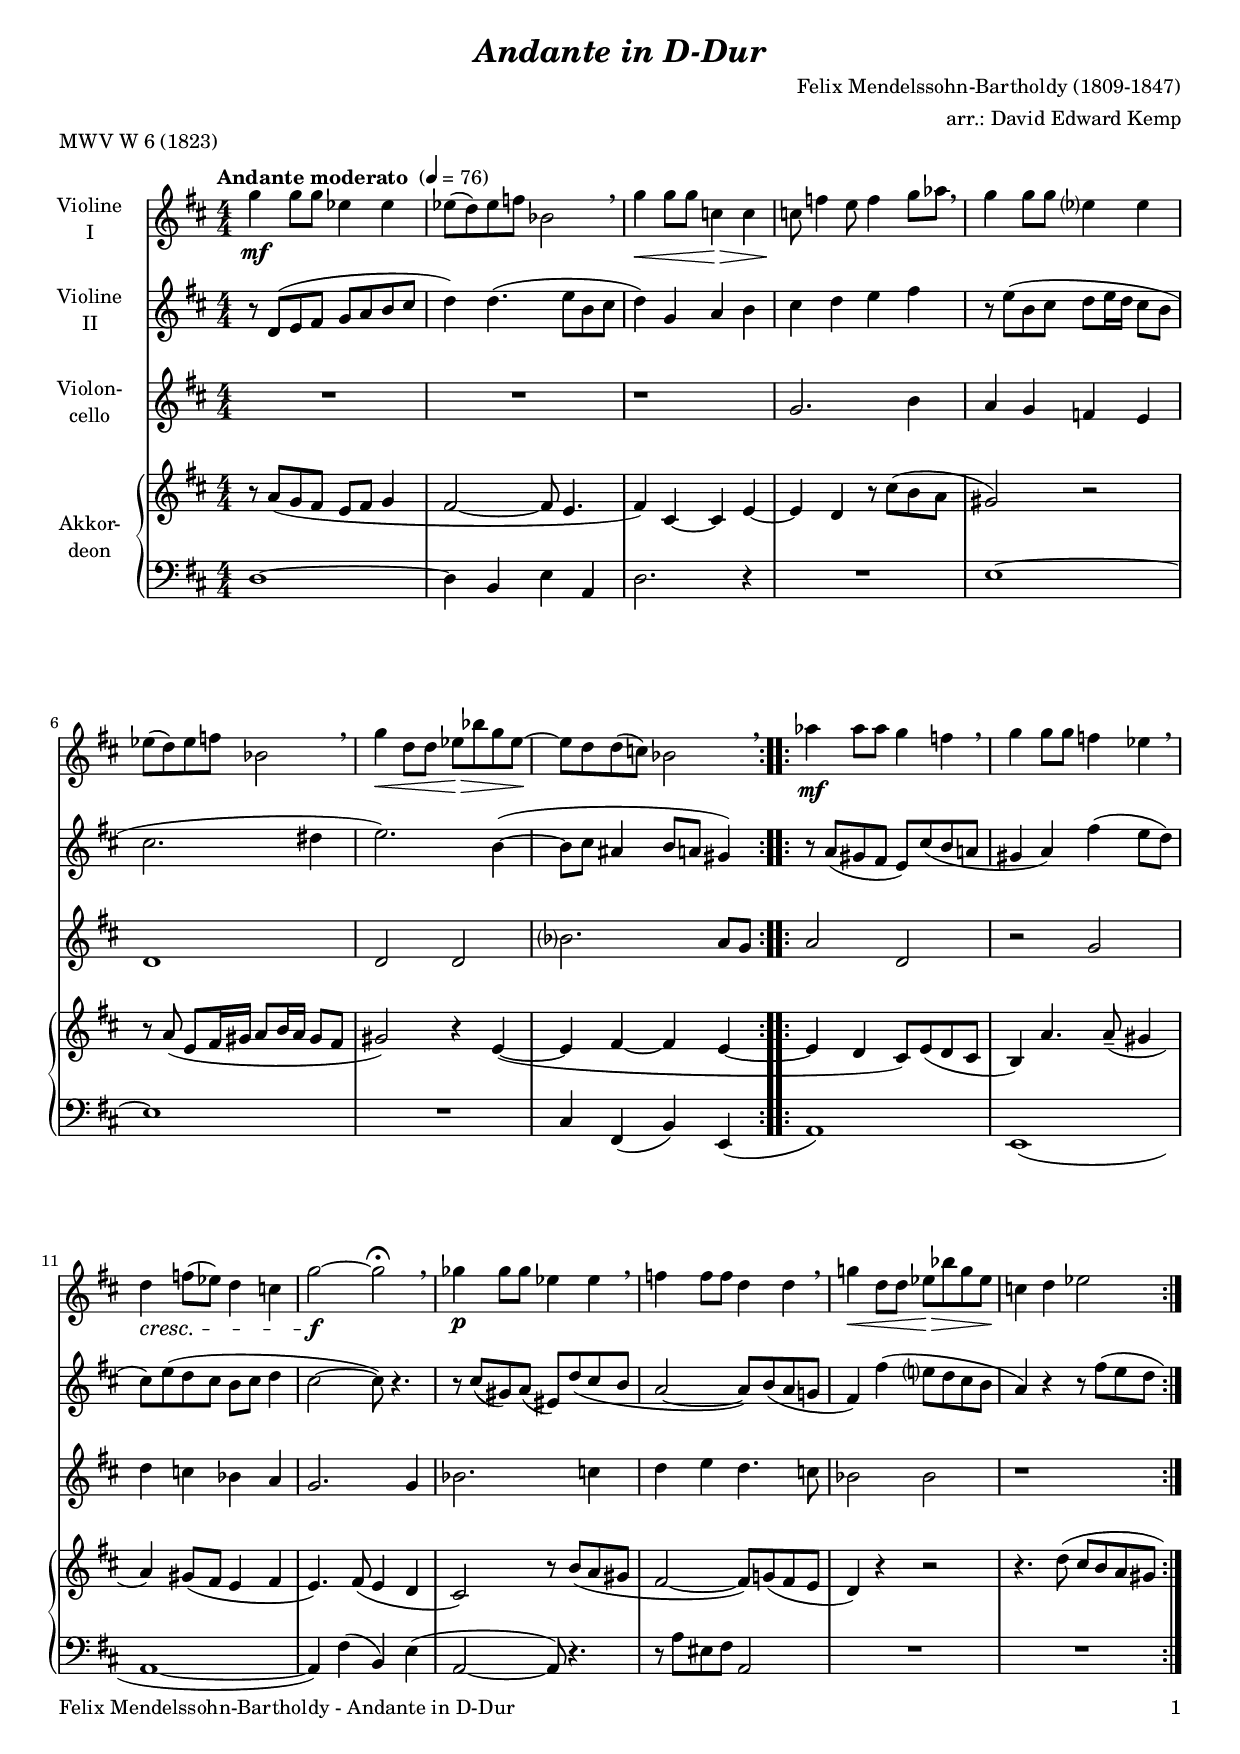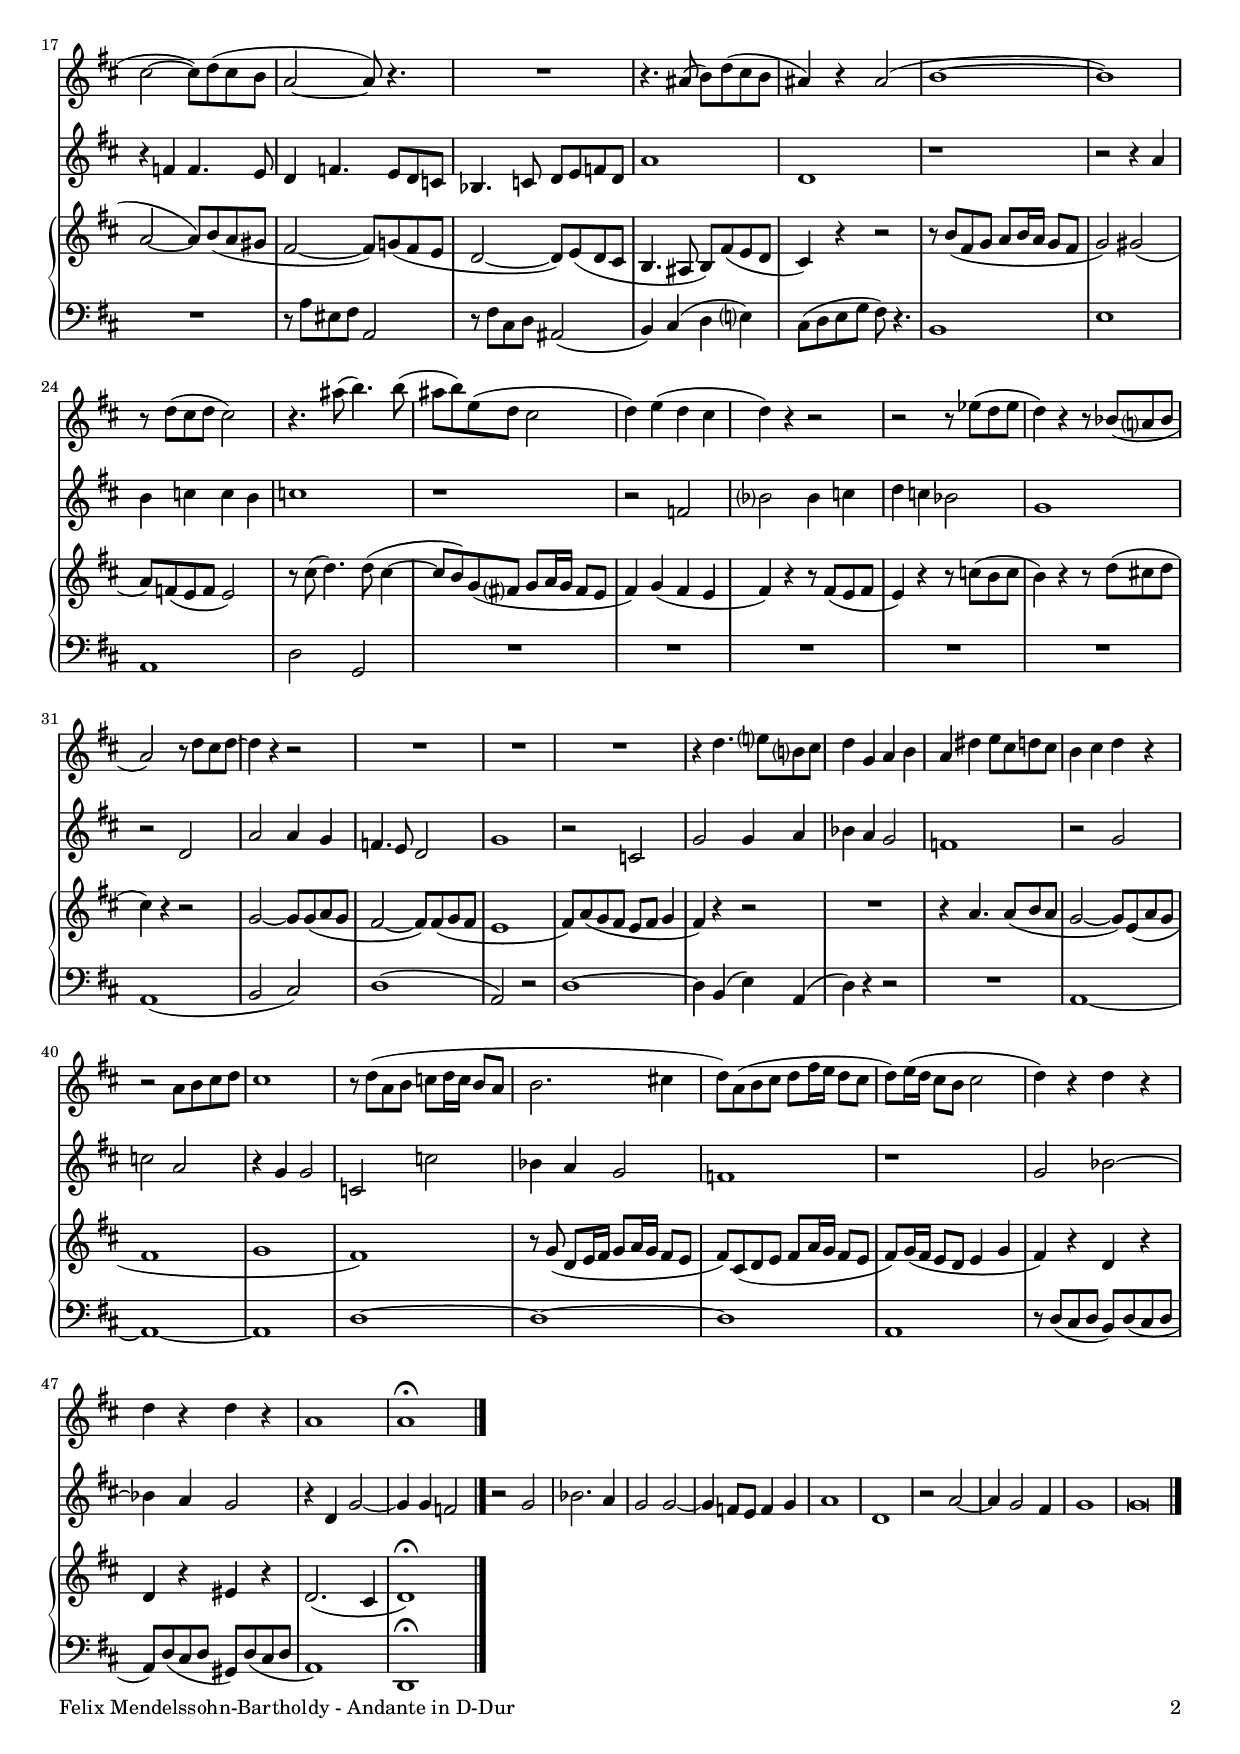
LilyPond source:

\version "2.22.0"
\include "deutsch.ly"

#(set-global-staff-size 17.4)

\header {
  title     = \markup \bold \italic "Andante in D-Dur"
  composer  = "Felix Mendelssohn-Bartholdy (1809-1847)"
  arranger  = "arr.: David Edward Kemp"
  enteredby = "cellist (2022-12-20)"
  piece     = "MWV W 6 (1823)"
}

voiceconsts = {
  \key d \major
  \time 4/4
  \clef "treble"
  \numericTimeSignature
  \compressEmptyMeasures
  % Set default beaming for all staves
%  \set Timing.beamExceptions = #'()
%  \set Timing.baseMoment     = #(ly:make-moment 1 4)
%  \set Timing.beatStructure  = #'(1 1 1)
  \tempo "Andante moderato " 4=76
}

mivl = "violin"
mivc = "cello"
miac = "harmonica"

\include "v1.ily"
vb = \relative c'' {
  \voiceconsts

  r8 a( g fis e fis g4
  fis2~ fis8 e4.
  fis4) cis~ cis e~
  e d r8 cis'( h a
  gis2) r
  r8 a( e fis16 gis a8 h16 a gis8 fis
  gis2) r4 e(~
  e fis~ fis e~

  e d cis8) e( d cis
  h4) a'4. a8(-- gis4
  a) gis8( fis e4 fis

  e4.) fis8( e4 d

  cis2) r8 h'( a gis
  fis2~ fis8) g!( fis e
  d4) r r2
  r4. d'8( cis h a gis

  a2~ a8) h( a gis
  fis2~ fis8) g!( fis e
  d2~ d8) e( d cis
  h4. ais8 h) fis'( e d

  cis4) r r2
  r8 h'( fis g a h16 a g8 fis
  g2) gis(
  a8) f( e f e2)

  r8 cis'( d4.) d8( cis4~
  cis8 h) g( fis? g a16 g fis8 e
  fis4) g( fis e
  fis) r r8 fis( e fis

  e4) r r8 c'( h c
  h4) r r8 d( cis! d
  cis4) r r2
  g~ g8 g( a g

  fis2~ fis8) fis( g fis
  e1
  fis8) a( g fis e fis g4
  fis) r r2

  R1
  r4 a4. a8( h a
  g2~ g8) e( a g
  fis1

  g
  fis)
  r8 g( d e16 fis g8 a16 g fis8 e
  fis) cis( d e fis a16 g fis8 e

  fis) g16( fis e8 d e4 g
  fis) r d r
  d r eis r
  d2.( cis4
  d1)\fermata \bar "|."
}

vc = \relative c' {
  \voiceconsts

  r8 d( e fis g a h cis
  d4) d4.( e8 h cis
  d4) g, a h
  cis d e fis

  r8 e( h cis d e16 d cis8 h
  cis2. dis4
  e2.) h4(~
  h8 cis ais4 h8 a gis4)

  r8 a( gis fis e) cis'( h a!
  gis4 a) fis'( e8 d
  cis) e( d cis h cis d4
  cis2~ cis8) r4.

  r8 cis( gis) a( eis) d'( cis h
  a2~ a8) h( a g!
  fis4) fis'( e?8 d cis h
  a4) r r8 fis'( e d

  cis2~ cis8) d( cis h
  a2~ a8) r4.
  R1
  r4. ais8( h) d( cis h

  ais4) r ais2(
  h1~
  h)
  r8 d( cis d cis2)

  r4. ais'8( h4.) h8(
  ais h) e,( d cis2
  d4) e( d cis
  d) r r2

  r r8 es( d es
  d4) r r8 b( a? b
  a2) r8 d cis d~
  d4 r r2

  R1*3
  r4 d4. e?8 h? cis

  d4 g, a h
  a dis e8 cis d cis
  h4 cis d r
  r2 a8 h cis d

  cis1
  r8 d( a h c d16 c h8 a
  h2. cis!4
  d8) a( h cis d fis16 e d8 cis

  d) e16( d cis8 h cis2
  d4) r d r
  d r d r
  a1
  a\fermata \bar "|."
}

\include "v4.ily"
ve = \relative c {
  \voiceconsts
  \clef "bass"

  d1~
  d4 h e a,
  d2. r4
  R1
  e~
  e
  R

  cis4 fis,( h) e,(
  a1)
  e(
  a~
  a4) fis'( h,) e(
  a,2~ a8) r4.
  r8 a' eis fis a,2

  R1*3
  r8 a' eis fis a,2
  r8 fis' cis d ais2(
  h4) cis( d e?)

  cis8( d e g fis) r4.
  h,1
  e
  a,
  d2 g,
  R1*5
  a1(
  h2 cis)
  d1(
  a2) r
  d1~
  d4 h( e) a,(

  d) r r2
  R1
  a~
  a~
  a
  d~
  d~
  d

  a
  r8 d( cis d h) d( cis d
  a) d( cis d gis,) d'( cis d
  a1)
  d,\fermata \bar "|."
}


music = <<
      \new Staff {
        \set Staff.midiInstrument = \mivl
        \set Staff.instrumentName = \markup \center-column { "Violine" "I" }
        \transpose d d { \va }
      }

      \new Staff {
        \set Staff.midiInstrument = \mivl
        \set Staff.instrumentName = \markup \center-column { "Violine" "II" }
        \transpose d d { \vc }
      }

      \new Staff {
        \set Staff.midiInstrument = \mivc
        \set Staff.instrumentName = \markup \center-column { "Violon-" "cello" }
        \transpose d d { \vd }
      }

      \new PianoStaff <<
        \set PianoStaff.instrumentName = \markup \center-column { "Akkor-" "deon" }
        \set PianoStaff.midiInstrument = \miac
        \new Staff {
          \transpose d d { \vb }
        }

%        \new Dynamics \dy

        \new Staff {
          \transpose d d { \ve }
        }
        >>
>>

\book {
   \paper {
    print-page-number = ##t
    print-first-page-number = ##t
    ragged-last-bottom = ##f
    oddHeaderMarkup = \markup \null
    evenHeaderMarkup = \markup \null
    oddFooterMarkup = \markup {
      \fill-line {
        \on-the-fly #print-page-number-check-first
        "Felix Mendelssohn-Bartholdy - Andante in D-Dur" \fromproperty #'page:page-number-string
      }
    }
    evenFooterMarkup = \oddFooterMarkup
  } \score {
    \music
    \layout {}
  }

  \score {
    \unfoldRepeats \music

    \midi {
      \context {
        \Score
      }
    }
  }
}